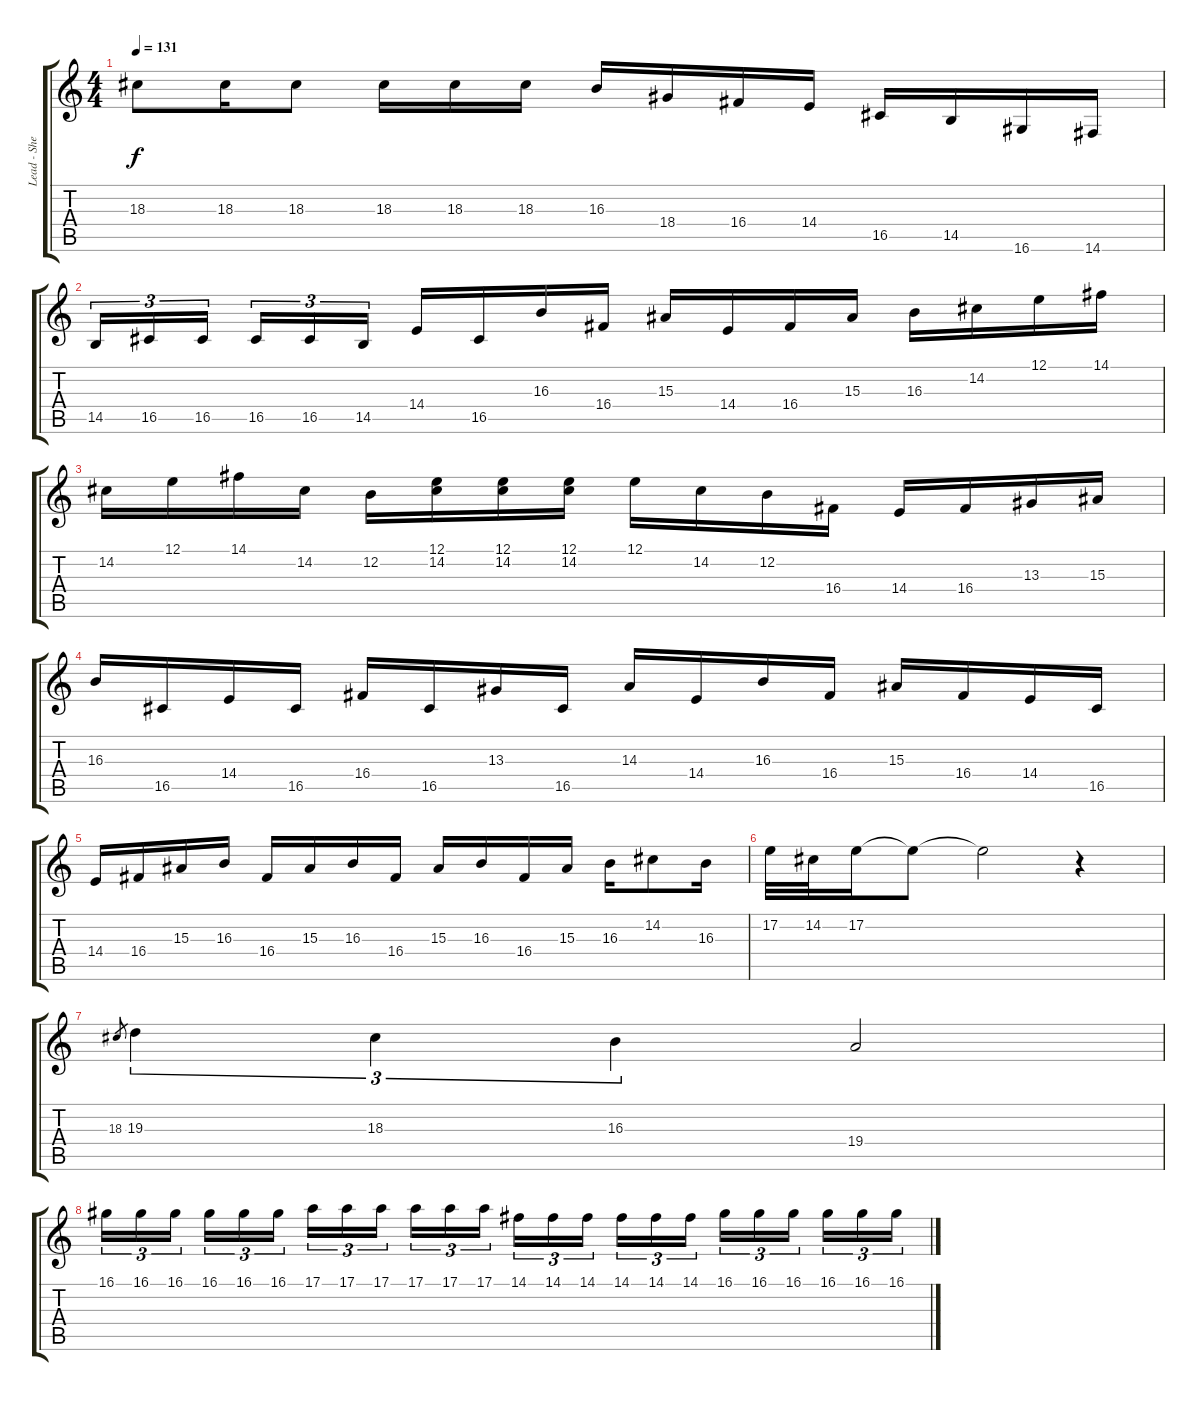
\track ("Lead - Sherinian" "Lead - She") {instrument lead2sawtooth}
\staff {score tabs}
\tuning (E4 B3 G3 D3 A2 E2) {hide}
\ts (4 4)
\tempo 131
\clef g2
\ks c
18.3.8{dy f} 18.3.16 18.3.8 18.3.16 18.3.16 18.3.16 16.3.16 18.4.16 16.4.16 14.4.16 16.5.16 14.5.16 16.6.16 14.6.16 |
14.5.16{tu (3 2)} 16.5.16{tu (3 2)} 16.5.16{tu (3 2)} 16.5.16{tu (3 2)} 16.5.16{tu (3 2)} 14.5.16{tu (3 2)} 14.4.16 16.5.16 16.3.16 16.4.16 15.3.16 14.4.16 16.4.16 15.3.16 16.3.16 14.2.16 12.1.16 14.1.16 |
14.2.16 12.1.16 14.1.16 14.2.16 12.2.16 (12.1 14.2).16 (12.1 14.2).16 (12.1 14.2).16 12.1.16 14.2.16 12.2.16 16.4.16 14.4.16 16.4.16 13.3.16 15.3.16 |
16.3.16 16.5.16 14.4.16 16.5.16 16.4.16 16.5.16 13.3.16 16.5.16 14.3.16 14.4.16 16.3.16 16.4.16 15.3.16 16.4.16 14.4.16 16.5.16 |
14.4.16 16.4.16 15.3.16 16.3.16 16.4.16 15.3.16 16.3.16 16.4.16 15.3.16 16.3.16 16.4.16 15.3.16 16.3.16 14.2.8 16.3.16 |
17.2.32 14.2.32 17.2.16 17.2{t}.8 17.2{t}.2 r.4 |
18.3.8{gr} 19.3.4{tu (3 2)} 18.3.4{tu (3 2)} 16.3.4{tu (3 2)} 19.4.2 |
16.1.16{tu (3 2)} 16.1.16{tu (3 2)} 16.1.16{tu (3 2)} 16.1.16{tu (3 2)} 16.1.16{tu (3 2)} 16.1.16{tu (3 2)} 17.1.16{tu (3 2)} 17.1.16{tu (3 2)} 17.1.16{tu (3 2)} 17.1.16{tu (3 2)} 17.1.16{tu (3 2)} 17.1.16{tu (3 2)} 14.1.16{tu (3 2)} 14.1.16{tu (3 2)} 14.1.16{tu (3 2)} 14.1.16{tu (3 2)} 14.1.16{tu (3 2)} 14.1.16{tu (3 2)} 16.1.16{tu (3 2)} 16.1.16{tu (3 2)} 16.1.16{tu (3 2)} 16.1.16{tu (3 2)} 16.1.16{tu (3 2)} 16.1.16{tu (3 2)}
